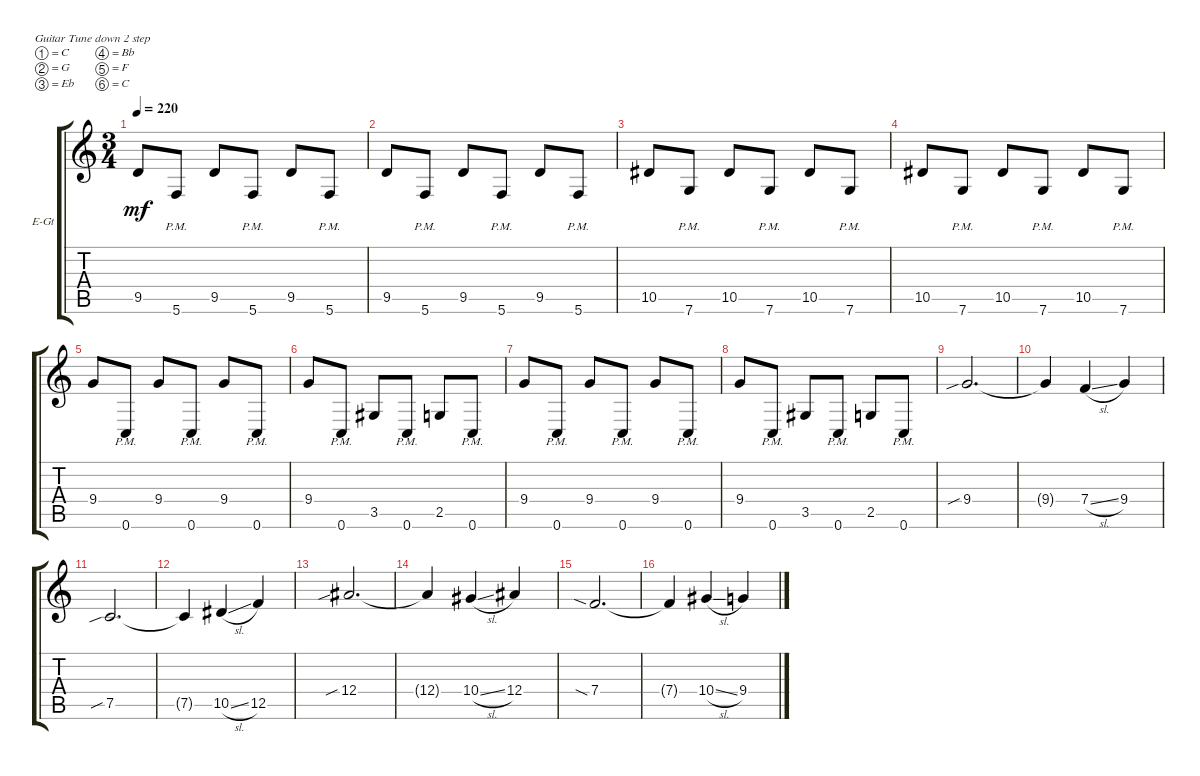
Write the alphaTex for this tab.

\defaultSystemsLayout 4
\bracketExtendMode groupsimilarinstruments
\firstSystemTrackNameOrientation horizontal
\otherSystemsTrackNameOrientation horizontal
\track ("Eschbach Rhythm" "E-Gt") {instrument overdrivenguitar}
\staff {score tabs}
\tuning (C4 G3 Eb3 Bb2 F2 C2)
\ts (3 4)
\tempo 220
\clef g2
\ks c
9.5.8{dy mf} 5.6{pm}.8 9.5.8 5.6{pm}.8 9.5.8 5.6{pm}.8 |
9.5.8 5.6{pm}.8 9.5.8 5.6{pm}.8 9.5.8 5.6{pm}.8 |
10.5.8 7.6{pm}.8 10.5.8 7.6{pm}.8 10.5.8 7.6{pm}.8 |
10.5.8 7.6{pm}.8 10.5.8 7.6{pm}.8 10.5.8 7.6{pm}.8 |
9.4.8 0.6{pm}.8 9.4.8 0.6{pm}.8 9.4.8 0.6{pm}.8 |
9.4.8 0.6{pm}.8 3.5.8 0.6{pm}.8 2.5.8 0.6{pm}.8 |
9.4.8 0.6{pm}.8 9.4.8 0.6{pm}.8 9.4.8 0.6{pm}.8 |
9.4.8 0.6{pm}.8 3.5.8 0.6{pm}.8 2.5.8 0.6{pm}.8 |
9.4{sib}.2{d} |
9.4{t}.4 7.4{sl}.4 9.4.4 |
7.5{sib}.2{d} |
7.5{t}.4 10.5{sl}.4 12.5.4 |
12.4{sib}.2{d} |
12.4{t}.4 10.4{sl}.4 12.4.4 |
7.4{sia}.2{d} |
7.4{t}.4 10.4{sl}.4 9.4.4
